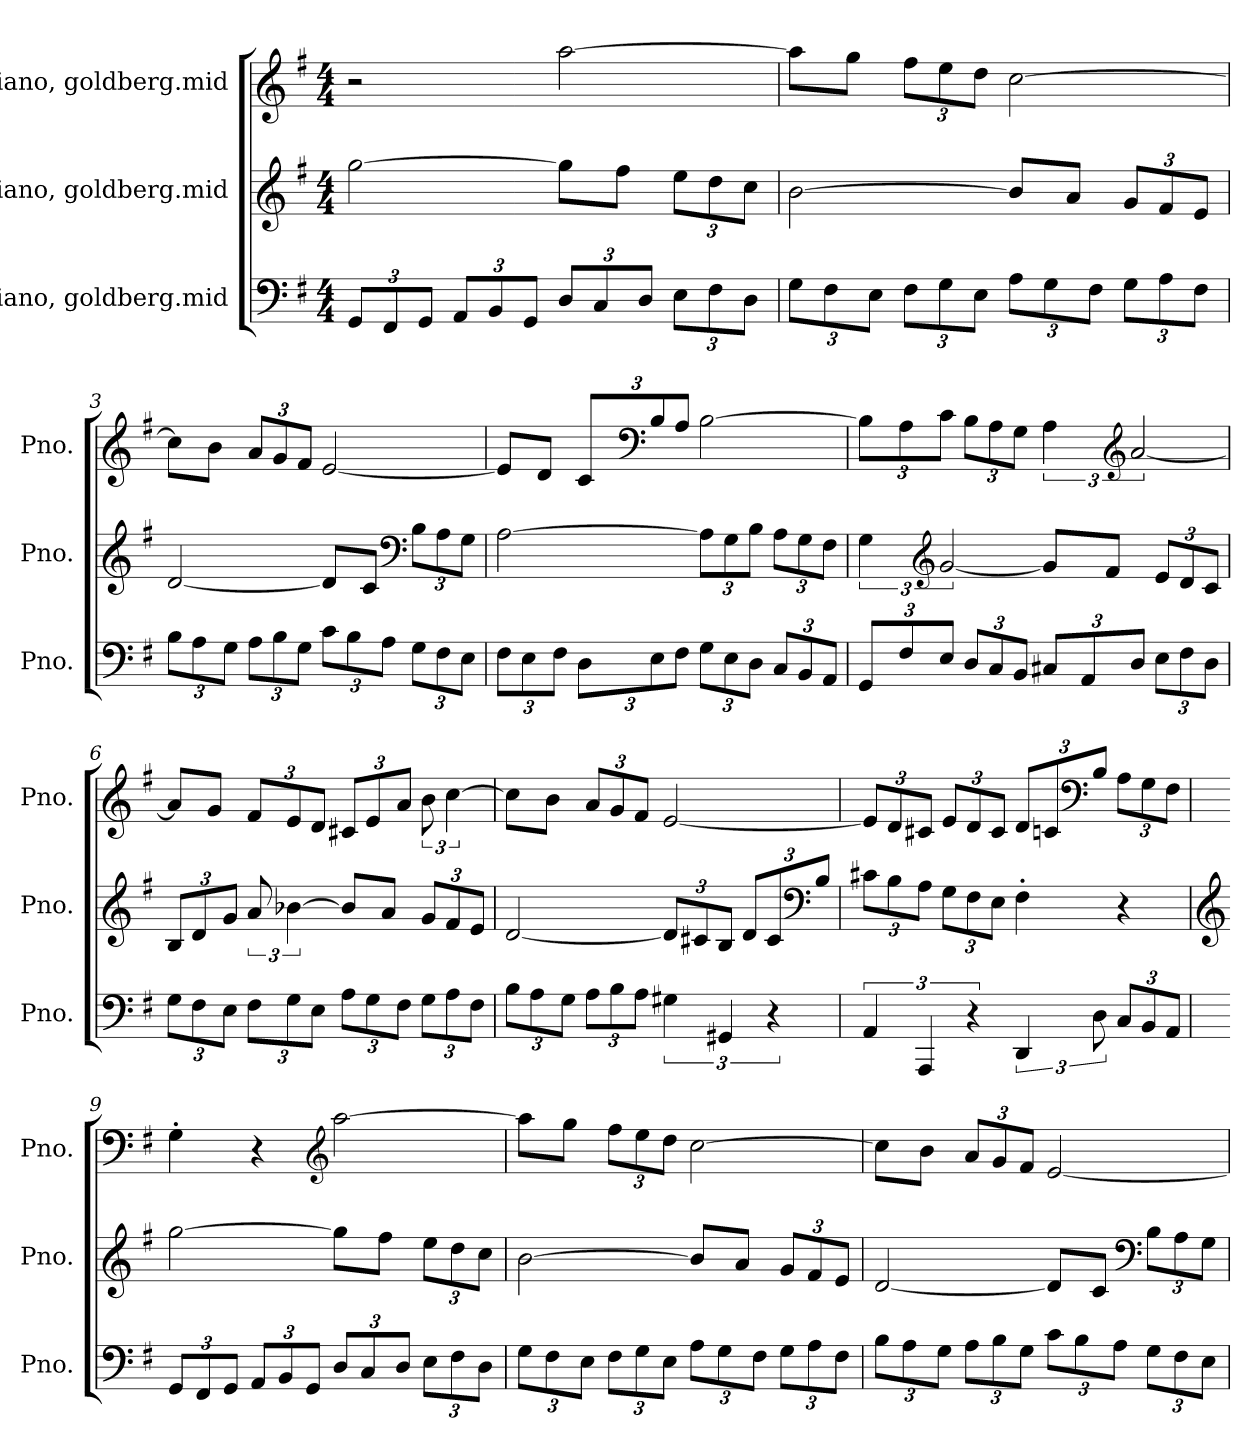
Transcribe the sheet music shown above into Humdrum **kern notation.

**kern	**kern	**kern
*part3	*part2	*part1
*staff3	*staff2	*staff1
*I"Piano, goldberg.mid	*I"Piano, goldberg.mid	*I"Piano, goldberg.mid
*I'Pno.	*I'Pno.	*I'Pno.
*clefF4	*clefG2	*clefG2
*k[f#]	*k[f#]	*k[f#]
*M4/4	*M4/4	*M4/4
*MM160	*MM160	*MM160
*Xbrackettup	*	*
=1	=1	=1
12GG/L	[2gg\	2r
12FF#/	.	.
12GG/J	.	.
12AA/L	.	.
12BB/	.	.
12GG/J	.	.
12D/L	8gg\L]	[2aa\
12C/	.	.
.	8ff#\J	.
12D/J	.	.
*	*Xbrackettup	*
12E\L	12ee\L	.
12F#\	12dd\	.
12D\J	12cc\J	.
=2	=2	=2
12G\L	[2b\	8aa\L]
12F#\	.	.
.	.	8gg\J
12E\J	.	.
*	*	*Xbrackettup
12F#\L	.	12ff#\L
12G\	.	12ee\
12E\J	.	12dd\J
12A\L	8b/L]	[2cc\
12G\	.	.
.	8a/J	.
12F#\J	.	.
12G\L	12g/L	.
12A\	12f#/	.
12F#\J	12e/J	.
!!LO:LB:g=z
=3	=3	=3
12B\L	[2d/	8cc\L]
12A\	.	.
.	.	8b\J
12G\J	.	.
12A\L	.	12a/L
12B\	.	12g/
12G\J	.	12f#/J
12c\L	8d/L]	[2e/
12B\	.	.
.	8c/J	.
12A\J	.	.
*	*clefF4	*
12G\L	12B\L	.
12F#\	12A\	.
12E\J	12G\J	.
=4	=4	=4
12F#\L	[2A\	8e/L]
12E\	.	.
.	.	8d/J
12F#\J	.	.
12D\L	.	12c/L
*	*	*clefF4
12E\	.	12B/
12F#\J	.	12A/J
12G\L	12A\L]	[2B\
12E\	12G\	.
12D\J	12B\J	.
12C/L	12A\L	.
12BB/	12G\	.
12AA/J	12F#\J	.
=5	=5	=5
*	*brackettup	*
12GG/L	6G\	12B\L]
12F#/	.	12A\
*	*clefG2	*
12E/J	[3g/	12c\J
12D/L	.	12B\L
12C/	.	12A\
12BB/J	.	12G\J
*	*	*brackettup
12C#X/L	8g/L]	6A\
12AA/	.	.
.	8f#/J	.
*	*	*clefG2
12D/J	.	[3a/
*	*Xbrackettup	*
12E\L	12e/L	.
12F#\	12d/	.
12D\J	12c/J	.
!!LO:LB:g=z
=6	=6	=6
12G\L	12B/L	8a/L]
12F#\	12d/	.
.	.	8g/J
12E\J	12g/J	.
*	*brackettup	*Xbrackettup
12F#\L	12a/	12f#/L
12G\	[6b-X\	12e/
12E\J	.	12d/J
12A\L	8b-/L]	12c#X/L
12G\	.	12e/
.	8a/J	.
12F#\J	.	12a/J
*	*Xbrackettup	*brackettup
12G\L	12g/L	12b\
12A\	12f#/	[6cc\
12F#\J	12e/J	.
=7	=7	=7
12B\L	[2d/	8cc\L]
12A\	.	.
.	.	8b\J
12G\J	.	.
*	*	*Xbrackettup
12A\L	.	12a/L
12B\	.	12g/
12A\J	.	12f#/J
*brackettup	*	*
6G#X\	12d/L]	[2e/
.	12c#X/	.
6GG#X/	12B/J	.
.	12d/L	.
6r	12c#/	.
*	*clefF4	*
.	12B/J	.
!!LO:LB:g=z
=8	=8	=8
6AA/	12c#X\L	12e/L]
.	12B\	12d/
6AAA/	12A\J	12c#X/J
.	12G\L	12e/L
6r	12F#\	12d/
.	12E\J	12c#/J
6DD/	4F#'\	12d/L
.	.	12cn/
*	*	*clefF4
12D\	.	12B/J
*Xbrackettup	*	*
12C/L	4r	12A\L
12BB/	.	12G\
12AA/J	.	12F#\J
=9	=9	=9
*	*clefG2	*
12GG/L	[2gg\	4G'\
12FF#/	.	.
12GG/J	.	.
12AA/L	.	4r
12BB/	.	.
12GG/J	.	.
*	*	*clefG2
12D/L	8gg\L]	[2aa\
12C/	.	.
.	8ff#\J	.
12D/J	.	.
12E\L	12ee\L	.
12F#\	12dd\	.
12D\J	12cc\J	.
=10	=10	=10
12G\L	[2b\	8aa\L]
12F#\	.	.
.	.	8gg\J
12E\J	.	.
12F#\L	.	12ff#\L
12G\	.	12ee\
12E\J	.	12dd\J
12A\L	8b/L]	[2cc\
12G\	.	.
.	8a/J	.
12F#\J	.	.
12G\L	12g/L	.
12A\	12f#/	.
12F#\J	12e/J	.
!!LO:PB:g=z
=11	=11	=11
12B\L	[2d/	8cc\L]
12A\	.	.
.	.	8b\J
12G\J	.	.
12A\L	.	12a/L
12B\	.	12g/
12G\J	.	12f#/J
12c\L	8d/L]	[2e/
12B\	.	.
.	8c/J	.
12A\J	.	.
*	*clefF4	*
12G\L	12B\L	.
12F#\	12A\	.
12E\J	12G\J	.
=	=	=
*-	*-	*-
